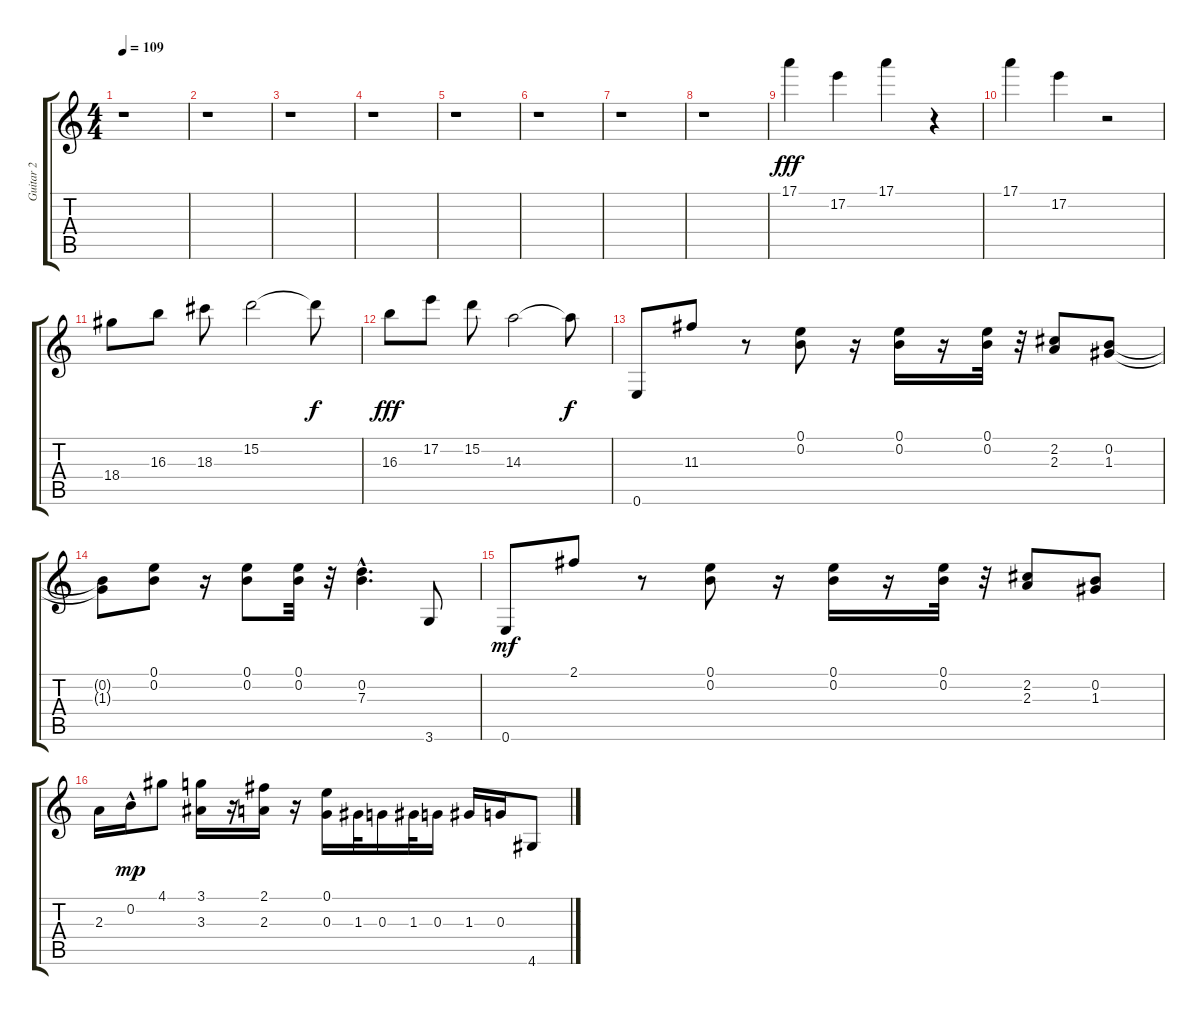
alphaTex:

\track ("Guitar 2" "Guitar 2") {instrument distortionguitar}
\staff {score tabs}
\tuning (E4 B3 G3 D3 A2 E2) {hide}
\ts (4 4)
\tempo 109
\clef g2
\ks c
r.1{dy mf} |
r.1 |
r.1 |
r.1 |
r.1 |
r.1 |
r.1 |
r.1 |
17.1.4{dy fff} 17.2.4 17.1.4 r.4 |
17.1.4 17.2.4 r.2 |
18.4.8 16.3.8 18.3.8 15.2.2 15.2{t}.8{dy f} |
16.3.8{dy fff} 17.2.8 15.2.8 14.3.2 14.3{t}.8{dy f} |
0.6.8 11.3.8 r.8 (0.1 0.2).8 r.16 (0.1 0.2).16 r.16 (0.1 0.2).32 r.32 (2.2 2.3).8 (0.2 1.3).8 |
(0.2{t} 1.3{t}).8 (0.1 0.2).8 r.16 (0.1 0.2).8 (0.1 0.2).32 r.32 (0.2{hac} 7.3{hac}).4{d} 3.6.8 |
0.6.8{dy mf} 2.1.8 r.8 (0.1 0.2).8 r.16 (0.1 0.2).16 r.16 (0.1 0.2).32 r.32 (2.2 2.3).8 (0.2 1.3).8 |
2.3.16 0.2{hac}.16{dy mp} 4.1.8 (3.1 3.3).16 r.16 (2.1 2.3).16 r.16 (0.1 0.3).16 1.3.32 0.3.16 1.3.32 0.3.16 1.3.16 0.3.16 4.6.8
